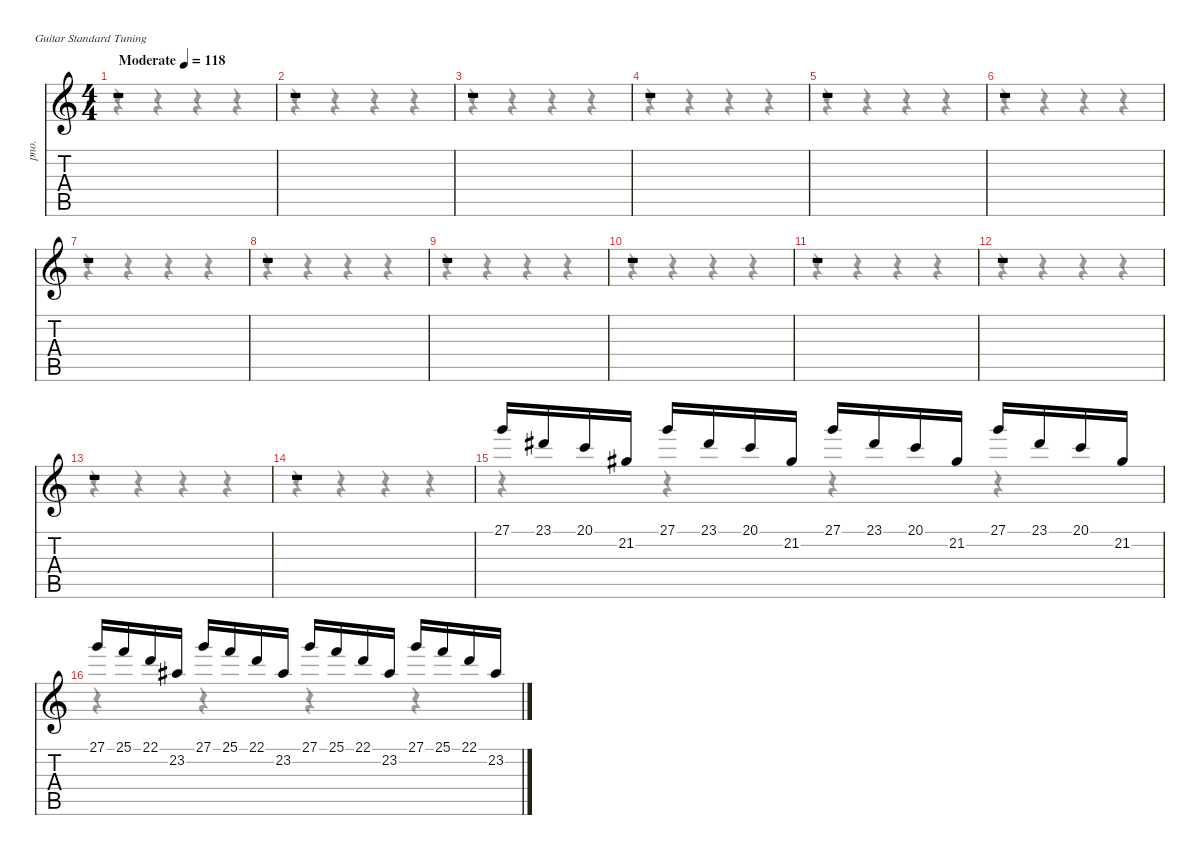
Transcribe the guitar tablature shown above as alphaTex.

\defaultSystemsLayout 4
\hideDynamics
\bracketExtendMode nobrackets
\track ("Piano " "pno.") {instrument brightacousticpiano}
\staff {score tabs}
\tuning (E4 B3 G3 D3 A2 E2)
\voice
\ts (4 4)
\beaming (8 2 2 2 2)
\tempo (118 "Moderate")
\clef g2
\ks c
r.1{dy f instrument brightacousticpiano} |
r.1 |
r.1 |
r.1 |
r.1 |
r.1 |
r.1 |
r.1 |
r.1 |
r.1 |
r.1 |
r.1 |
r.1 |
r.1 |
27.1.16 23.1{acc #}.16 20.1.16 21.2{acc #}.16 27.1.16 23.1{acc #}.16 20.1.16 21.2{acc #}.16 27.1.16 23.1{acc #}.16 20.1.16 21.2{acc #}.16 27.1.16 23.1{acc #}.16 20.1.16 21.2{acc #}.16 |
27.1.16 25.1.16 22.1.16 23.2{acc #}.16 27.1.16 25.1.16 22.1.16 23.2{acc #}.16 27.1.16 25.1.16 22.1.16 23.2{acc #}.16 27.1.16 25.1.16 22.1.16 23.2{acc #}.16
\voice
\clef g2
\ottava regular
\simile none
\ks c
r.4{dy mf} r.4 r.4 r.4 |
r.4 r.4 r.4 r.4 |
r.4 r.4 r.4 r.4 |
r.4 r.4 r.4 r.4 |
r.4 r.4 r.4 r.4 |
r.4 r.4 r.4 r.4 |
r.4 r.4 r.4 r.4 |
r.4 r.4 r.4 r.4 |
r.4 r.4 r.4 r.4 |
r.4 r.4 r.4 r.4 |
r.4 r.4 r.4 r.4 |
r.4 r.4 r.4 r.4 |
r.4 r.4 r.4 r.4 |
r.4 r.4 r.4 r.4 |
r.4 r.4 r.4 r.4 |
r.4 r.4 r.4 r.4
